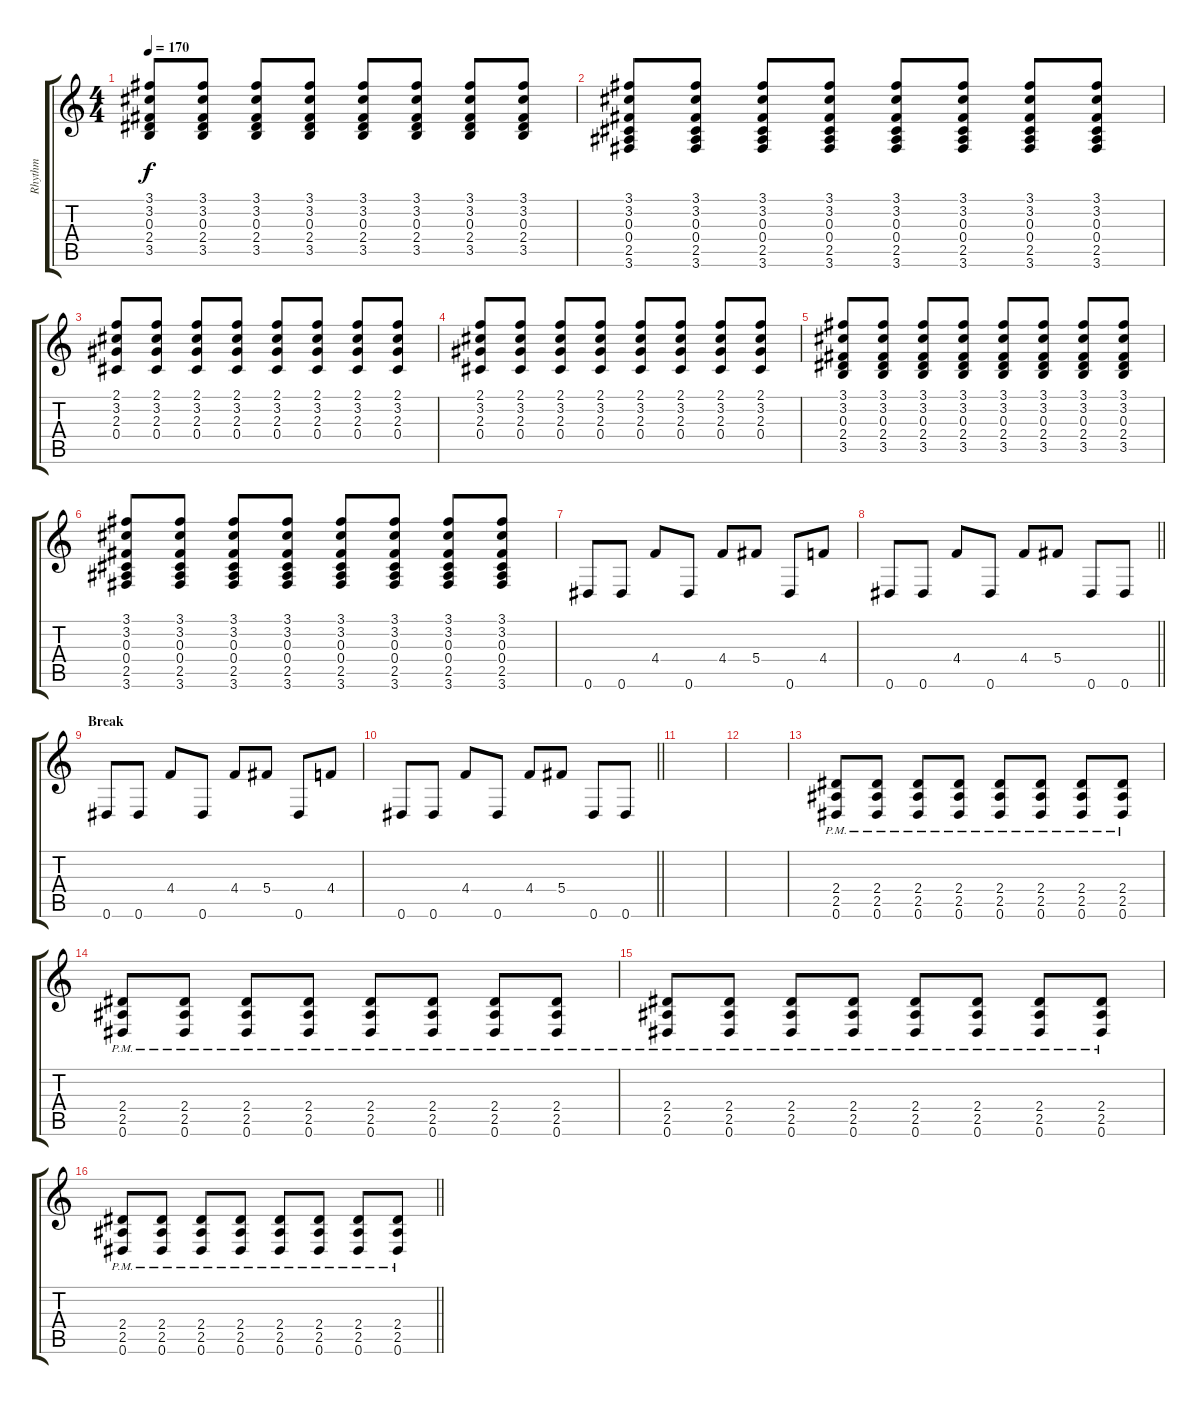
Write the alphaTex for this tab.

\track ("Rhythm" "Rhythm") {instrument acousticguitarsteel}
\staff {score tabs}
\tuning (Eb4 Bb3 Gb3 Db3 Ab2 Eb2) {hide}
\ts (4 4)
\tempo 170
\clef g2
\ks c
(3.1 3.2 0.3 2.4 3.5).8{dy f} (3.1 3.2 0.3 2.4 3.5).8 (3.1 3.2 0.3 2.4 3.5).8 (3.1 3.2 0.3 2.4 3.5).8 (3.1 3.2 0.3 2.4 3.5).8 (3.1 3.2 0.3 2.4 3.5).8 (3.1 3.2 0.3 2.4 3.5).8 (3.1 3.2 0.3 2.4 3.5).8 |
(3.1 3.2 0.3 0.4 2.5 3.6).8 (3.1 3.2 0.3 0.4 2.5 3.6).8 (3.1 3.2 0.3 0.4 2.5 3.6).8 (3.1 3.2 0.3 0.4 2.5 3.6).8 (3.1 3.2 0.3 0.4 2.5 3.6).8 (3.1 3.2 0.3 0.4 2.5 3.6).8 (3.1 3.2 0.3 0.4 2.5 3.6).8 (3.1 3.2 0.3 0.4 2.5 3.6).8 |
(2.1 3.2 2.3 0.4).8 (2.1 3.2 2.3 0.4).8 (2.1 3.2 2.3 0.4).8 (2.1 3.2 2.3 0.4).8 (2.1 3.2 2.3 0.4).8 (2.1 3.2 2.3 0.4).8 (2.1 3.2 2.3 0.4).8 (2.1 3.2 2.3 0.4).8 |
(2.1 3.2 2.3 0.4).8 (2.1 3.2 2.3 0.4).8 (2.1 3.2 2.3 0.4).8 (2.1 3.2 2.3 0.4).8 (2.1 3.2 2.3 0.4).8 (2.1 3.2 2.3 0.4).8 (2.1 3.2 2.3 0.4).8 (2.1 3.2 2.3 0.4).8 |
(3.1 3.2 0.3 2.4 3.5).8 (3.1 3.2 0.3 2.4 3.5).8 (3.1 3.2 0.3 2.4 3.5).8 (3.1 3.2 0.3 2.4 3.5).8 (3.1 3.2 0.3 2.4 3.5).8 (3.1 3.2 0.3 2.4 3.5).8 (3.1 3.2 0.3 2.4 3.5).8 (3.1 3.2 0.3 2.4 3.5).8 |
(3.1 3.2 0.3 0.4 2.5 3.6).8 (3.1 3.2 0.3 0.4 2.5 3.6).8 (3.1 3.2 0.3 0.4 2.5 3.6).8 (3.1 3.2 0.3 0.4 2.5 3.6).8 (3.1 3.2 0.3 0.4 2.5 3.6).8 (3.1 3.2 0.3 0.4 2.5 3.6).8 (3.1 3.2 0.3 0.4 2.5 3.6).8 (3.1 3.2 0.3 0.4 2.5 3.6).8 |
0.6.8 0.6.8 4.4.8 0.6.8 4.4.8 5.4.8 0.6.8 4.4.8 |
\barLineRight lightlight
0.6.8 0.6.8 4.4.8 0.6.8 4.4.8 5.4.8 0.6.8 0.6.8 |
\section ("" "Break")
0.6.8 0.6.8 4.4.8 0.6.8 4.4.8 5.4.8 0.6.8 4.4.8 |
\barLineRight lightlight
0.6.8 0.6.8 4.4.8 0.6.8 4.4.8 5.4.8 0.6.8 0.6.8 |
|
|
(2.4{pm} 2.5 0.6).8 (2.4{pm} 2.5 0.6).8 (2.4{pm} 2.5 0.6).8 (2.4{pm} 2.5 0.6).8 (2.4{pm} 2.5 0.6).8 (2.4{pm} 2.5 0.6).8 (2.4{pm} 2.5 0.6).8 (2.4{pm} 2.5 0.6).8 |
(2.4{pm} 2.5 0.6).8 (2.4{pm} 2.5 0.6).8 (2.4{pm} 2.5 0.6).8 (2.4{pm} 2.5 0.6).8 (2.4{pm} 2.5 0.6).8 (2.4{pm} 2.5 0.6).8 (2.4{pm} 2.5 0.6).8 (2.4{pm} 2.5 0.6).8 |
(2.4{pm} 2.5 0.6).8 (2.4{pm} 2.5 0.6).8 (2.4{pm} 2.5 0.6).8 (2.4{pm} 2.5 0.6).8 (2.4{pm} 2.5 0.6).8 (2.4{pm} 2.5 0.6).8 (2.4{pm} 2.5 0.6).8 (2.4{pm} 2.5 0.6).8 |
\barLineRight lightlight
(2.4{pm} 2.5 0.6).8 (2.4{pm} 2.5 0.6).8 (2.4{pm} 2.5 0.6).8 (2.4{pm} 2.5 0.6).8 (2.4{pm} 2.5 0.6).8 (2.4{pm} 2.5 0.6).8 (2.4{pm} 2.5 0.6).8 (2.4{pm} 2.5 0.6).8
